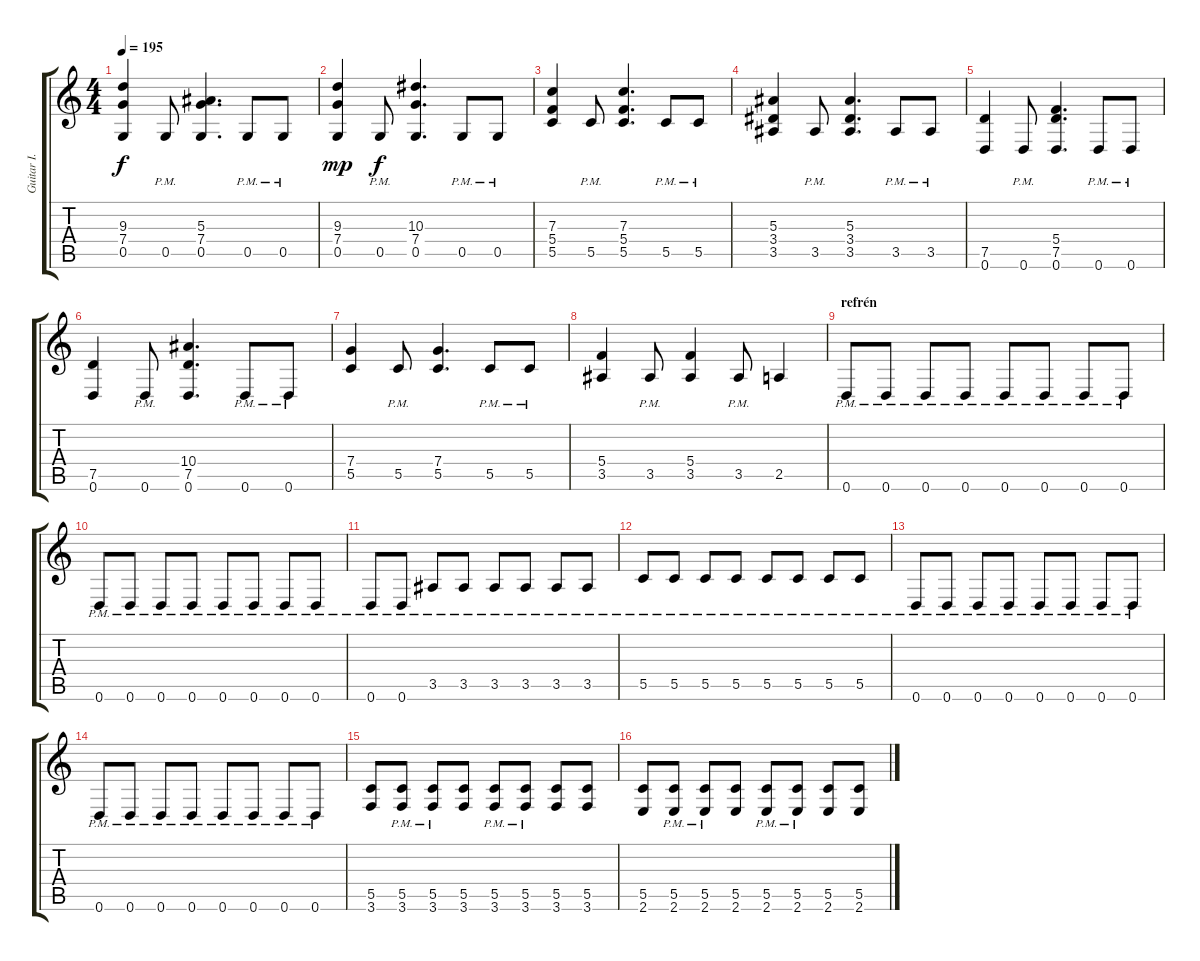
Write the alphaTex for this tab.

\track ("Guitar I." "Guitar I.") {instrument distortionguitar}
\staff {score tabs}
\tuning (D4 A3 F3 C3 G2 D2) {hide}
\ts (4 4)
\tempo 195
\clef g2
\ks c
(9.3 7.4 0.5).4{dy f} 0.5{pm}.8 (5.3 7.4 0.5).4{d} 0.5{pm}.8 0.5{pm}.8 |
(9.3 7.4 0.5).4{dy mp} 0.5{pm}.8{dy f} (10.3 7.4 0.5).4{d} 0.5{pm}.8 0.5{pm}.8 |
(7.3 5.4 5.5).4 5.5{pm}.8 (7.3 5.4 5.5).4{d} 5.5{pm}.8 5.5{pm}.8 |
(5.3 3.4 3.5).4 3.5{pm}.8 (5.3 3.4 3.5).4{d} 3.5{pm}.8 3.5{pm}.8 |
(7.5 0.6).4 0.6{pm}.8 (5.4 7.5 0.6).4{d} 0.6{pm}.8 0.6{pm}.8 |
(7.5 0.6).4 0.6{pm}.8 (10.4 7.5 0.6).4{d} 0.6{pm}.8 0.6{pm}.8 |
(7.4 5.5).4 5.5{pm}.8 (7.4 5.5).4{d} 5.5{pm}.8 5.5{pm}.8 |
(5.4 3.5).4 3.5{pm}.8 (5.4 3.5).4 3.5{pm}.8 2.5.4 |
\section ("" "refrén")
0.6{pm}.8 0.6{pm}.8 0.6{pm}.8 0.6{pm}.8 0.6{pm}.8 0.6{pm}.8 0.6{pm}.8 0.6{pm}.8 |
0.6{pm}.8 0.6{pm}.8 0.6{pm}.8 0.6{pm}.8 0.6{pm}.8 0.6{pm}.8 0.6{pm}.8 0.6{pm}.8 |
0.6{pm}.8 0.6{pm}.8 3.5{pm}.8 3.5{pm}.8 3.5{pm}.8 3.5{pm}.8 3.5{pm}.8 3.5{pm}.8 |
5.5{pm}.8 5.5{pm}.8 5.5{pm}.8 5.5{pm}.8 5.5{pm}.8 5.5{pm}.8 5.5{pm}.8 5.5{pm}.8 |
0.6{pm}.8 0.6{pm}.8 0.6{pm}.8 0.6{pm}.8 0.6{pm}.8 0.6{pm}.8 0.6{pm}.8 0.6{pm}.8 |
0.6{pm}.8 0.6{pm}.8 0.6{pm}.8 0.6{pm}.8 0.6{pm}.8 0.6{pm}.8 0.6{pm}.8 0.6{pm}.8 |
(5.5 3.6).8 (5.5{pm} 3.6{pm}).8 (5.5{pm} 3.6{pm}).8 (5.5 3.6).8 (5.5{pm} 3.6{pm}).8 (5.5{pm} 3.6{pm}).8 (5.5 3.6).8 (5.5 3.6).8 |
(5.5 2.6).8 (5.5{pm} 2.6{pm}).8 (5.5{pm} 2.6{pm}).8 (5.5 2.6).8 (5.5{pm} 2.6{pm}).8 (5.5{pm} 2.6{pm}).8 (5.5 2.6).8 (5.5 2.6).8
